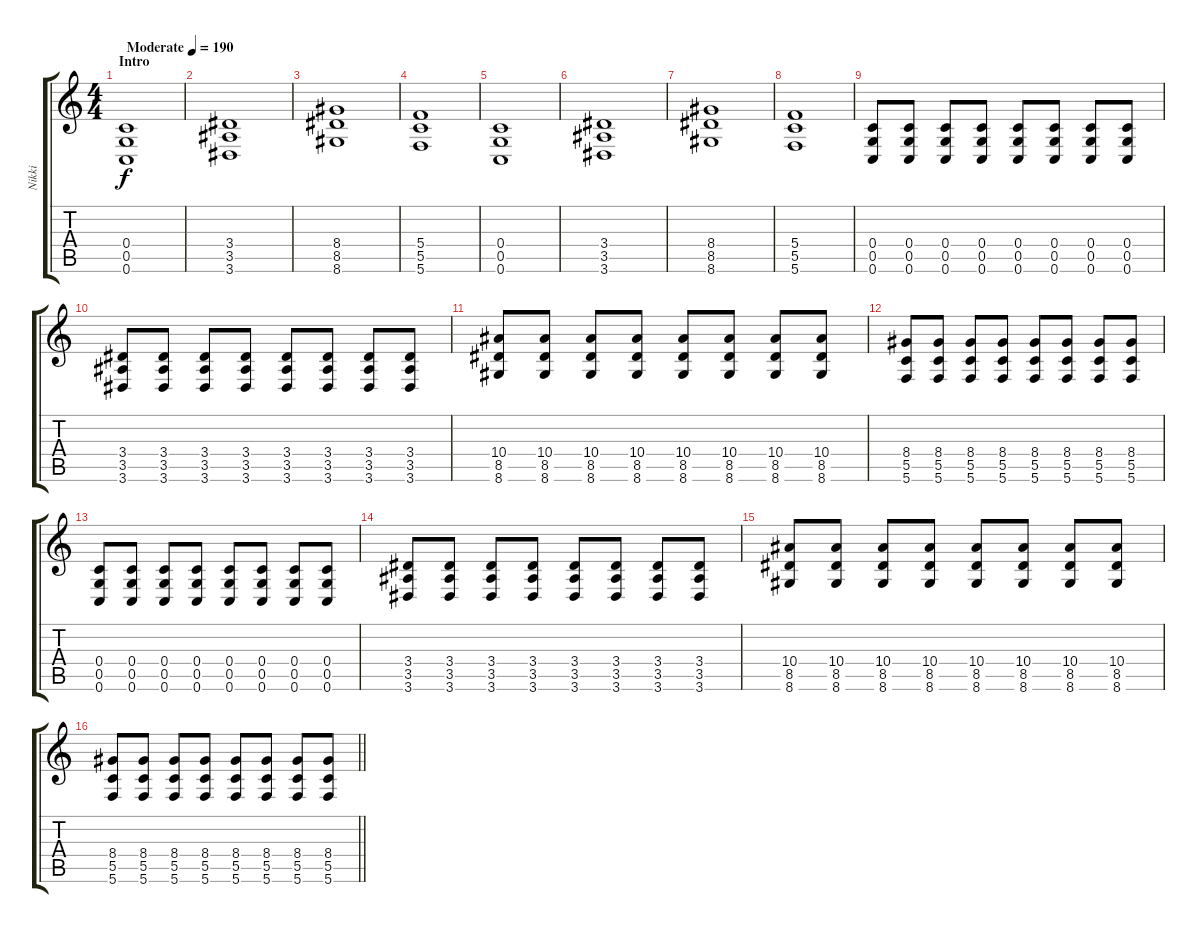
\track ("Nikki" "Nikki") {instrument distortionguitar}
\staff {score tabs}
\tuning (D4 A3 F3 C3 G2 C2) {hide}
\ts (4 4)
\section ("" "Intro")
\tempo (190 "Moderate")
\clef g2
\ks c
(0.4 0.5 0.6).1{dy f volume 7 instrument distortionguitar} |
(3.4 3.5 3.6).1 |
(8.4 8.5 8.6).1 |
(5.4 5.5 5.6).1 |
(0.4 0.5 0.6).1 |
(3.4 3.5 3.6).1 |
(8.4 8.5 8.6).1 |
(5.4 5.5 5.6).1 |
(0.4 0.5 0.6).8{volume 14} (0.4 0.5 0.6).8 (0.4 0.5 0.6).8 (0.4 0.5 0.6).8 (0.4 0.5 0.6).8 (0.4 0.5 0.6).8 (0.4 0.5 0.6).8 (0.4 0.5 0.6).8 |
(3.4 3.5 3.6).8 (3.4 3.5 3.6).8 (3.4 3.5 3.6).8 (3.4 3.5 3.6).8 (3.4 3.5 3.6).8 (3.4 3.5 3.6).8 (3.4 3.5 3.6).8 (3.4 3.5 3.6).8 |
(10.4 8.5 8.6).8 (10.4 8.5 8.6).8 (10.4 8.5 8.6).8 (10.4 8.5 8.6).8 (10.4 8.5 8.6).8 (10.4 8.5 8.6).8 (10.4 8.5 8.6).8 (10.4 8.5 8.6).8 |
(8.4 5.5 5.6).8 (8.4 5.5 5.6).8 (8.4 5.5 5.6).8 (8.4 5.5 5.6).8 (8.4 5.5 5.6).8 (8.4 5.5 5.6).8 (8.4 5.5 5.6).8 (8.4 5.5 5.6).8 |
(0.4 0.5 0.6).8 (0.4 0.5 0.6).8 (0.4 0.5 0.6).8 (0.4 0.5 0.6).8 (0.4 0.5 0.6).8 (0.4 0.5 0.6).8 (0.4 0.5 0.6).8 (0.4 0.5 0.6).8 |
(3.4 3.5 3.6).8 (3.4 3.5 3.6).8 (3.4 3.5 3.6).8 (3.4 3.5 3.6).8 (3.4 3.5 3.6).8 (3.4 3.5 3.6).8 (3.4 3.5 3.6).8 (3.4 3.5 3.6).8 |
(10.4 8.5 8.6).8 (10.4 8.5 8.6).8 (10.4 8.5 8.6).8 (10.4 8.5 8.6).8 (10.4 8.5 8.6).8 (10.4 8.5 8.6).8 (10.4 8.5 8.6).8 (10.4 8.5 8.6).8 |
\barLineRight lightlight
(8.4 5.5 5.6).8 (8.4 5.5 5.6).8 (8.4 5.5 5.6).8 (8.4 5.5 5.6).8 (8.4 5.5 5.6).8 (8.4 5.5 5.6).8 (8.4 5.5 5.6).8 (8.4 5.5 5.6).8
